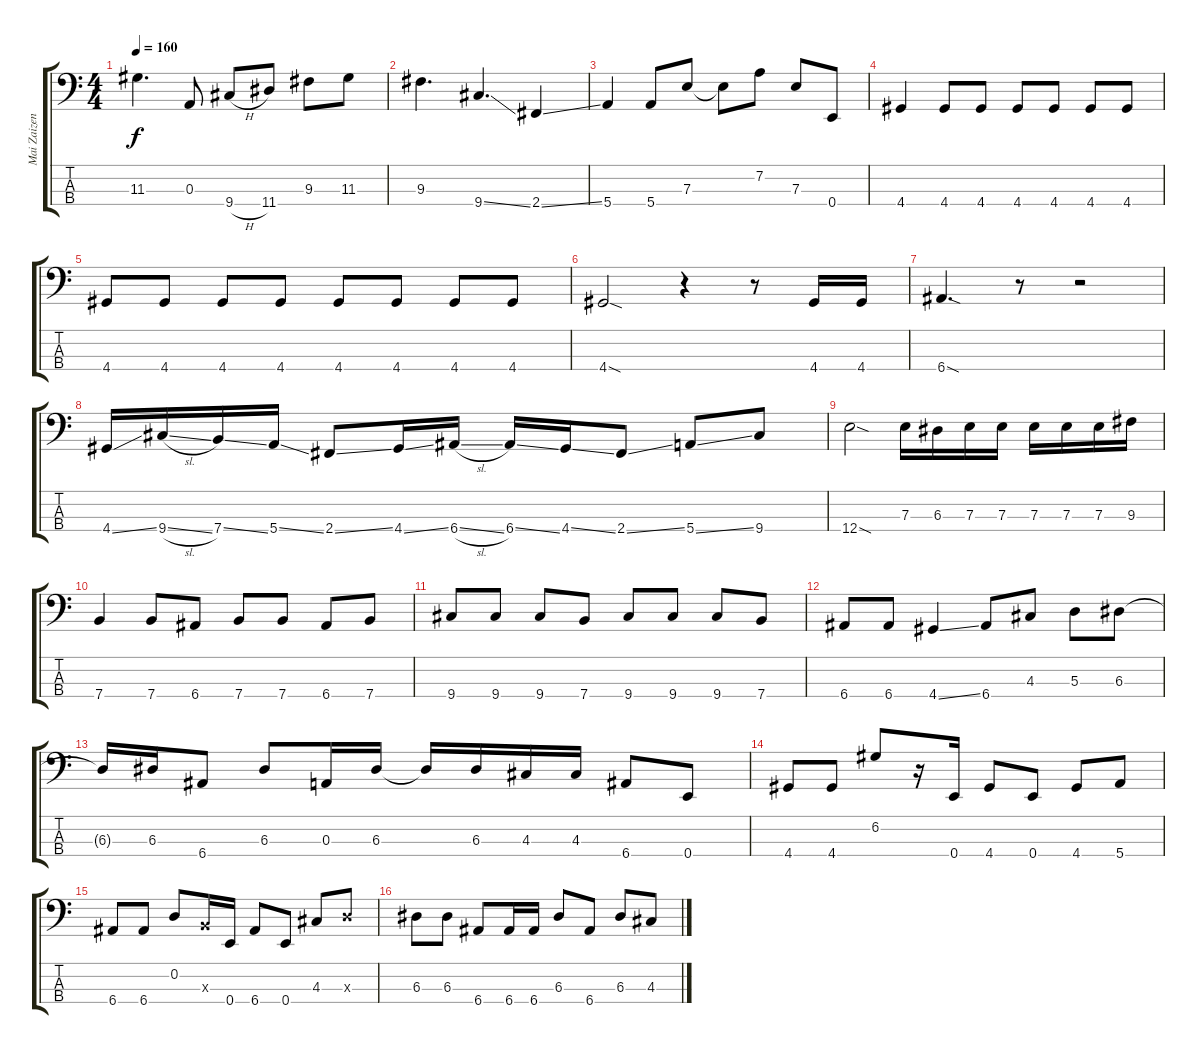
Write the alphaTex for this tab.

\track ("Mai Zaizen (Bass)" "Mai Zaizen") {instrument electricbassfinger}
\staff {score tabs}
\tuning (G2 D2 A1 E1) {hide}
\ts (4 4)
\tempo 160
\clef f4
\ks c
11.3.4{d dy f} 0.3.8 9.4{h}.8 11.4.8 9.3.8 11.3.8 |
9.3.4{d} 9.4{ss}.4{d} 2.4{ss}.4 |
5.4.4 5.4.8 7.3.8 7.3{t}.8 7.2.8 7.3.8 0.4.8 |
4.4.4 4.4.8 4.4.8 4.4.8 4.4.8 4.4.8 4.4.8 |
4.4.8 4.4.8 4.4.8 4.4.8 4.4.8 4.4.8 4.4.8 4.4.8 |
4.4{sod}.2 r.4 r.8 4.4.16 4.4.16 |
6.4{sod}.4{d} r.8 r.2 |
4.4{ss}.16 9.4{sl}.16 7.4{ss}.16 5.4{ss}.16 2.4{ss}.8 4.4{ss}.16 6.4{sl}.16 6.4{ss}.16 4.4{ss}.16 2.4{ss}.8 5.4{ss}.8 9.4.8 |
12.4{sod}.2 7.3.16 6.3.16 7.3.16 7.3.16 7.3.16 7.3.16 7.3.16 9.3.16 |
7.4.4 7.4.8 6.4.8 7.4.8 7.4.8 6.4.8 7.4.8 |
9.4.8 9.4.8 9.4.8 7.4.8 9.4.8 9.4.8 9.4.8 7.4.8 |
6.4.8 6.4.8 4.4{ss}.4 6.4.8 4.3.8 5.3.8 6.3.8 |
6.3{t}.16 6.3.16 6.4.8 6.3.8 0.3.16 6.3.16 6.3{t}.16 6.3.16 4.3.16 4.3.16 6.4.8 0.4.8 |
4.4.8 4.4.8 6.2.8 r.16 0.4.16 4.4.8 0.4.8 4.4.8 5.4.8 |
6.4.8 6.4.8 0.2.8 2.3{x}.16 0.4.16 6.4.8 0.4.8 4.3.8 5.3{x}.8 |
6.3.8 6.3.8 6.4.8 6.4.16 6.4.16 6.3.8 6.4.8 6.3.8 4.3.8
